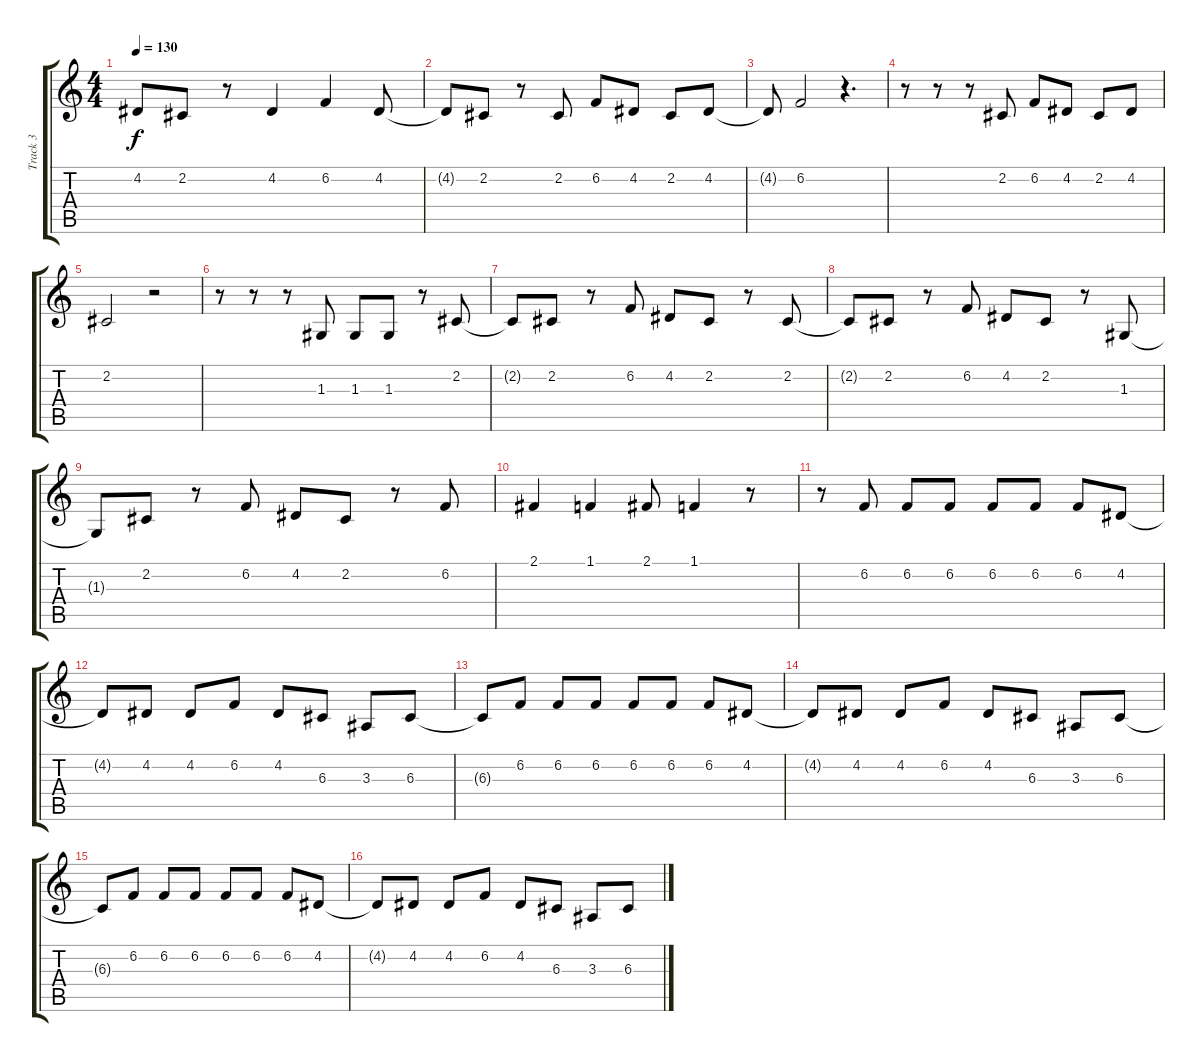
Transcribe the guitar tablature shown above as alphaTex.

\track ("Track 3" "Track 3") {instrument accordion}
\staff {score tabs}
\tuning (E4 B3 G3 D3 A2 E2) {hide}
\ts (4 4)
\tempo 130
\clef g2
\ks c
4.2.8{dy f} 2.2.8 r.8 4.2.4 6.2.4 4.2.8 |
4.2{t}.8 2.2.8 r.8 2.2.8 6.2.8 4.2.8 2.2.8 4.2.8 |
4.2{t}.8 6.2.2 r.4{d} |
r.8 r.8 r.8 2.2.8 6.2.8 4.2.8 2.2.8 4.2.8 |
2.2.2 r.2 |
r.8 r.8 r.8 1.3.8 1.3.8 1.3.8 r.8 2.2.8 |
2.2{t}.8 2.2.8 r.8 6.2.8 4.2.8 2.2.8 r.8 2.2.8 |
2.2{t}.8 2.2.8 r.8 6.2.8 4.2.8 2.2.8 r.8 1.3.8 |
1.3{t}.8 2.2.8 r.8 6.2.8 4.2.8 2.2.8 r.8 6.2.8 |
2.1.4 1.1.4 2.1.8 1.1.4 r.8 |
r.8 6.2.8 6.2.8 6.2.8 6.2.8 6.2.8 6.2.8 4.2.8 |
4.2{t}.8 4.2.8 4.2.8 6.2.8 4.2.8 6.3.8 3.3.8 6.3.8 |
6.3{t}.8 6.2.8 6.2.8 6.2.8 6.2.8 6.2.8 6.2.8 4.2.8 |
4.2{t}.8 4.2.8 4.2.8 6.2.8 4.2.8 6.3.8 3.3.8 6.3.8 |
6.3{t}.8 6.2.8 6.2.8 6.2.8 6.2.8 6.2.8 6.2.8 4.2.8 |
4.2{t}.8 4.2.8 4.2.8 6.2.8 4.2.8 6.3.8 3.3.8 6.3.8
